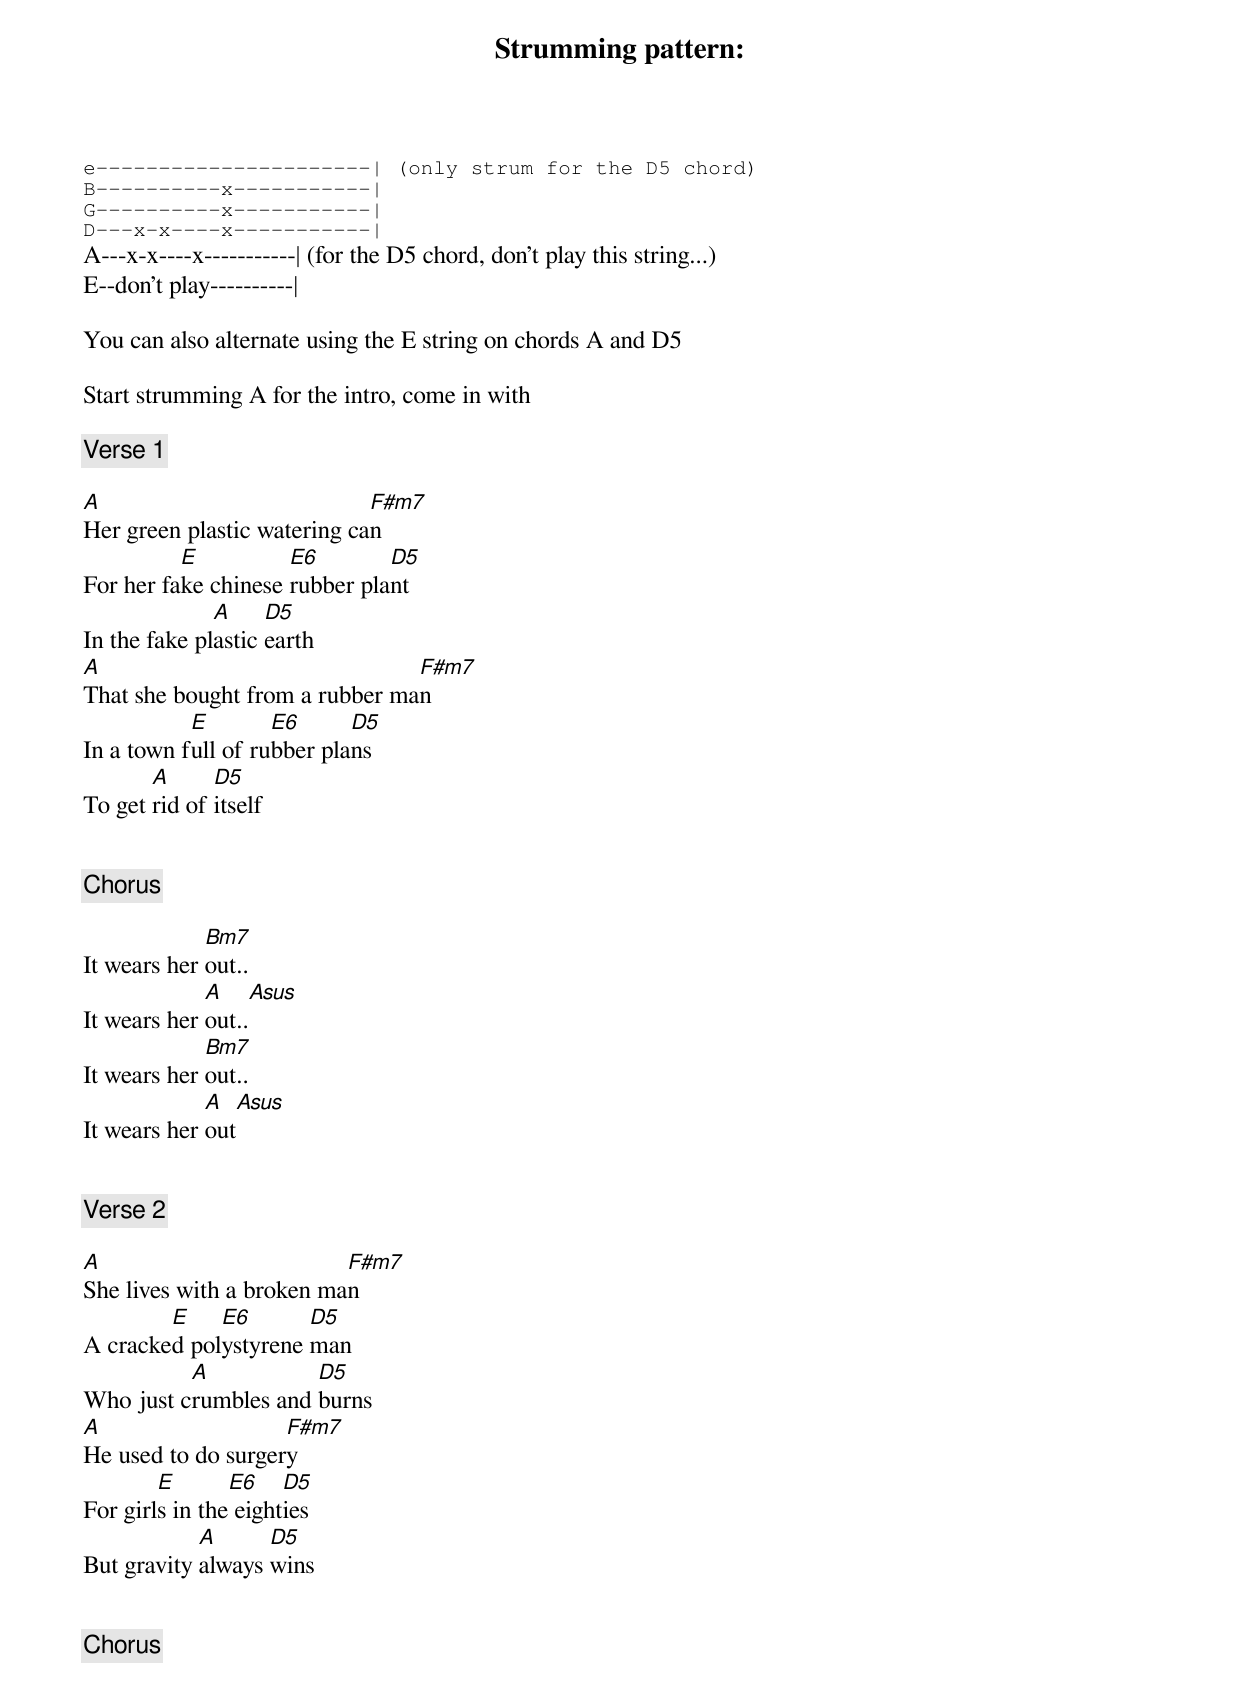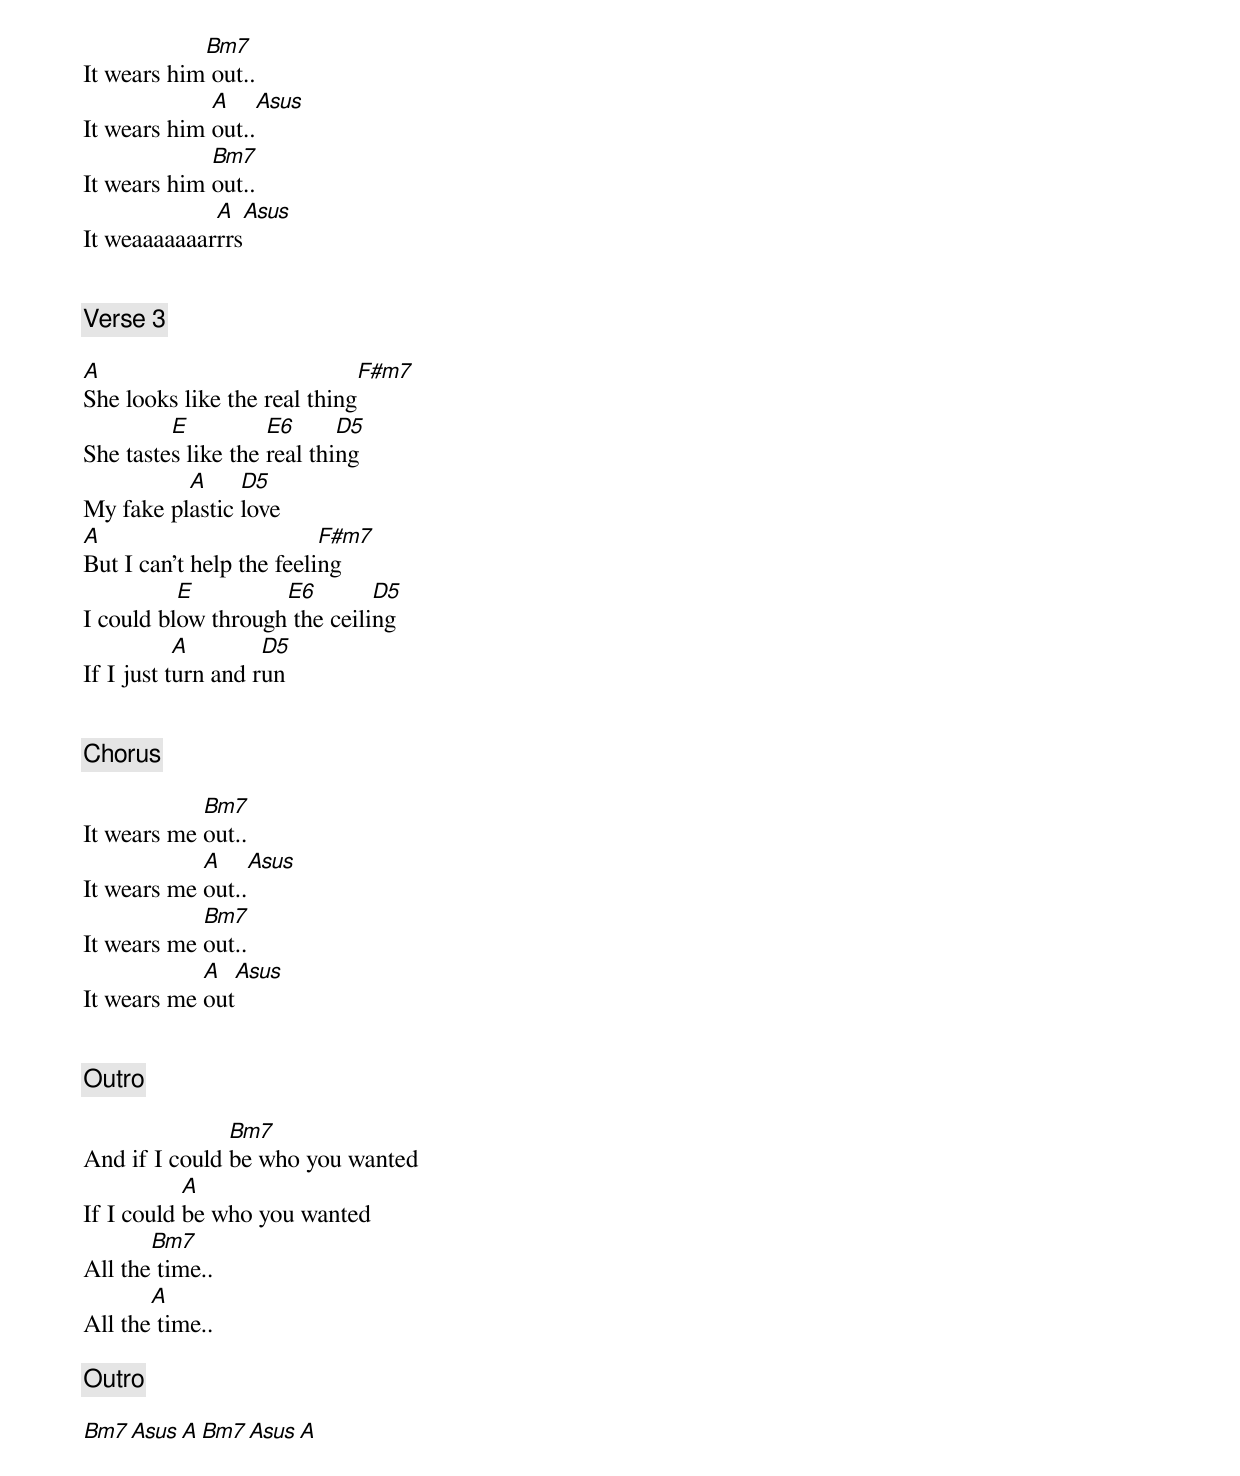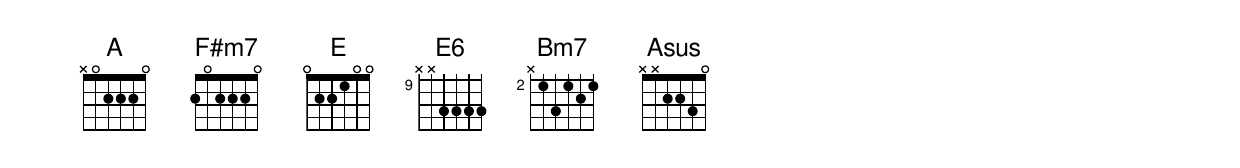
Strumming pattern:

e----------------------| (only strum for the D5 chord)
B----------x-----------|
G----------x-----------|
D---x-x----x-----------|
A---x-x----x-----------| (for the D5 chord, don't play this string...)
E--don't play----------|

You can also alternate using the E string on chords A and D5

Start strumming A for the intro, come in with

[Verse 1]

A                            F#m7
Her green plastic watering can
          E          E6        D5
For her fake chinese rubber plant
              A     D5
In the fake plastic earth
A                               F#m7
That she bought from a rubber man
           E        E6      D5
In a town full of rubber plans
       A      D5
To get rid of itself


[Chorus]

             Bm7
It wears her out..
             A        Asus
It wears her out..
             Bm7
It wears her out..
             A        Asus
It wears her out


[Verse 2]

A                         F#m7
She lives with a broken man
        E    E6       D5
A cracked polystyrene man
          A           D5
Who just crumbles and burns
A                   F#m7
He used to do surgery
        E       E6    D5
For girls in the eighties
            A      D5
But gravity always wins


[Chorus]

            Bm7
It wears him out..
             A        Asus
It wears him out..
             Bm7
It wears him out..
             A        Asus
It weaaaaaaarrrs


[Verse 3]

A                            F#m7
She looks like the real thing
         E          E6      D5
She tastes like the real thing
          A     D5
My fake plastic love
A                         F#m7
But I can't help the feeling
          E         E6        D5
I could blow through the ceiling
           A        D5
If I just turn and run


[Chorus]

            Bm7
It wears me out..
            A        Asus
It wears me out..
            Bm7
It wears me out..
            A        Asus
It wears me out


[Outro]

               Bm7
And if I could be who you wanted
           A
If I could be who you wanted
       Bm7
All the time..
       A
All the time..

[Outro]

Bm7  Asus  A  Bm7  Asus  A
